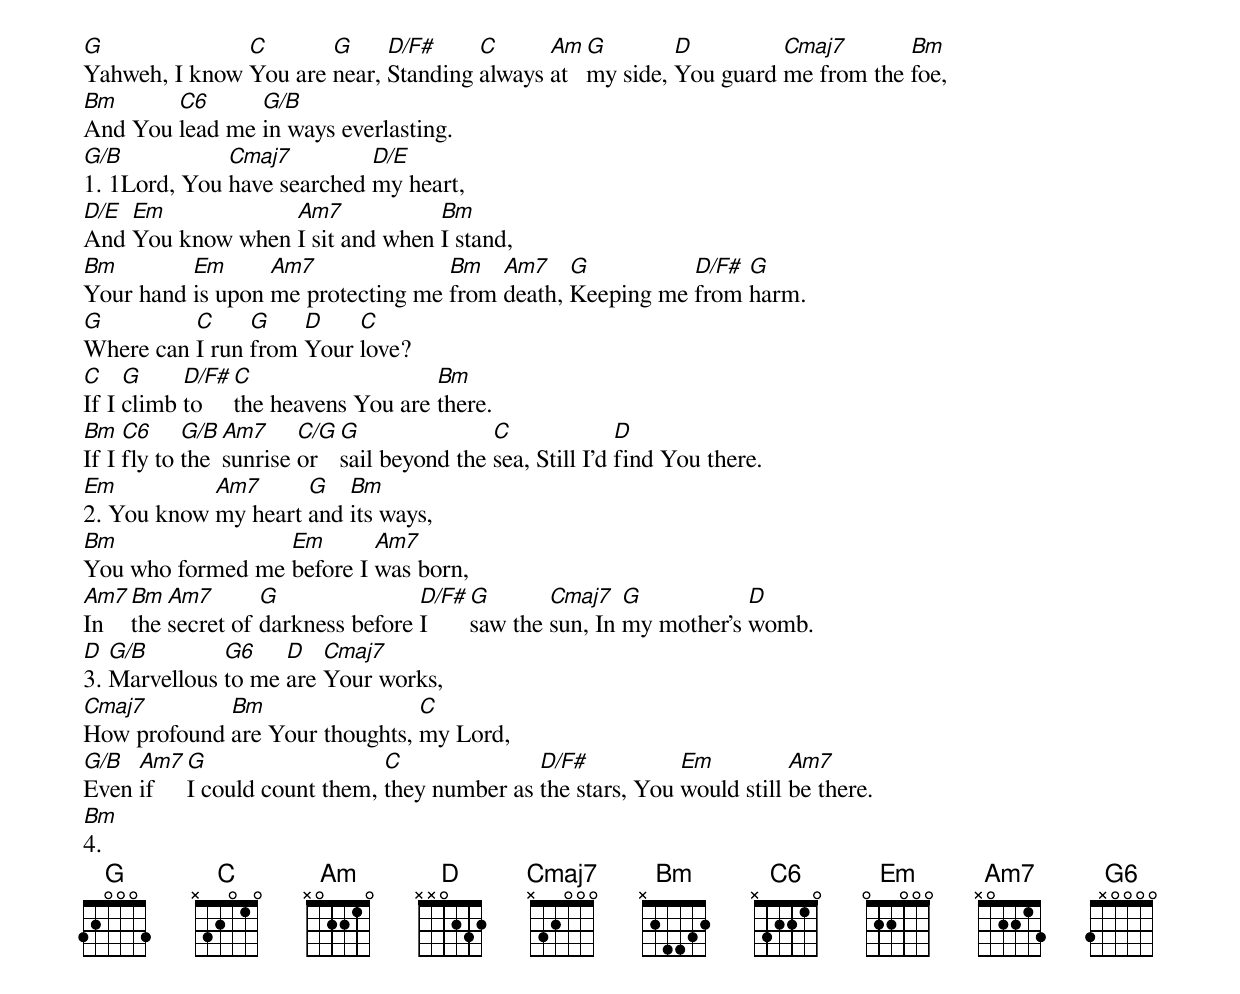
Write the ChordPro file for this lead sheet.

[G]Yahweh, I know [C]You are [G]near, [D/F#]Standing [C]always [Am]at [G]my side, [D]You guard [Cmaj7]me from the [Bm]foe,
[Bm]And You [C6]lead me [G/B]in ways everlasting.
[G/B]1. 1Lord, You [Cmaj7]have searched [D/E]my heart,
[D/E]And [Em]You know when [Am7]I sit and when [Bm]I stand,
[Bm]Your hand [Em]is upon [Am7]me protecting me [Bm]from [Am7]death, [G]Keeping me [D/F#]from [G]harm.
[G]Where can [C]I run [G]from [D]Your [C]love?
[C]If I [G]climb [D/F#]to [C]the heavens You are [Bm]there.
[Bm]If I [C6]fly to [G/B]the [Am7]sunrise [C/G]or [G]sail beyond the [C]sea, Still I’d [D]find You there.
[Em]2. You know [Am7]my heart [G]and [Bm]its ways,
[Bm]You who formed me [Em]before I [Am7]was born,
[Am7]In [Bm]the [Am7]secret of [G]darkness before [D/F#]I [G]saw the [Cmaj7]sun, In [G]my mother’s [D]womb.
[D]3. [G/B]Marvellous [G6]to me [D]are [Cmaj7]Your works,
[Cmaj7]How profound [Bm]are Your thoughts, [C]my Lord,
[G/B]Even [Am7]if [G]I could count them, [C]they number as [D/F#]the stars, You [Em]would still [Am7]be there.
[Bm]4.
